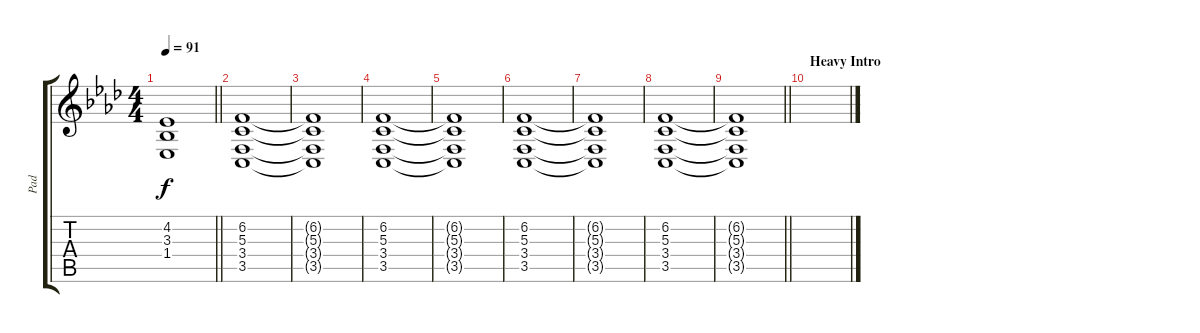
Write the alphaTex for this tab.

\track ("Pad" "Pad") {instrument pad3polysynth}
\staff {score tabs}
\tuning (E4 B3 G3 D3 A2 E2) {hide}
\ts (4 4)
\tempo 91
\clef g2
\barLineRight lightlight
\ks fminor
(4.2{t} 3.3{t} 1.4{t}).1{dy f} |
\section ("" " ")
(6.2 5.3 3.4 3.5).1{volume 5} |
(6.2{t} 5.3{t} 3.4{t} 3.5{t}).1 |
(6.2 5.3 3.4 3.5).1{volume 5} |
(6.2{t} 5.3{t} 3.4{t} 3.5{t}).1 |
(6.2 5.3 3.4 3.5).1{volume 5} |
(6.2{t} 5.3{t} 3.4{t} 3.5{t}).1 |
(6.2 5.3 3.4 3.5).1{volume 5} |
\barLineRight lightlight
(6.2{t} 5.3{t} 3.4{t} 3.5{t}).1 |
\section ("" "Heavy Intro")
